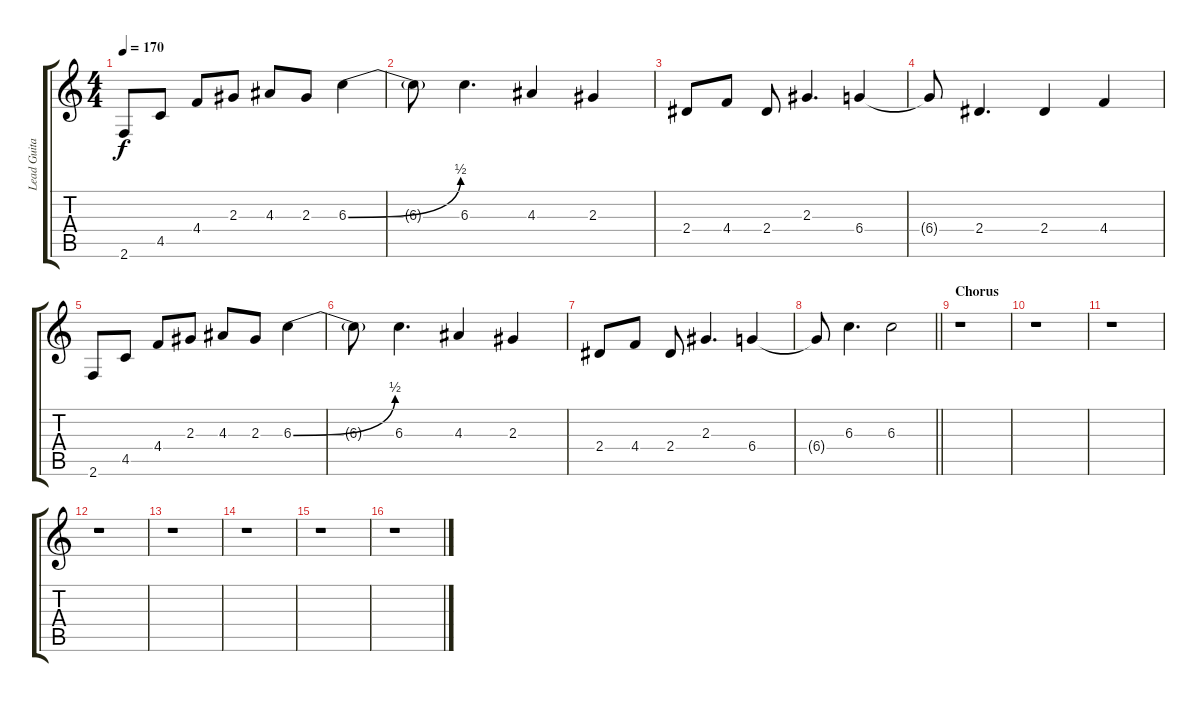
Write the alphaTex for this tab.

\track ("Lead Guitar L" "Lead Guita") {instrument distortionguitar}
\staff {score tabs}
\tuning (Eb4 Bb3 Gb3 Db3 Ab2 Eb2) {hide}
\ts (4 4)
\tempo 170
\clef g2
\ks c
2.6.8{dy f} 4.5.8 4.4.8 2.3.8 4.3.8 2.3.8 6.3{be (bend 0 0 60 2)}.4 |
6.3{t}.8 6.3.4{d} 4.3.4 2.3.4 |
2.4.8 4.4.8 2.4.8 2.3.4{d} 6.4.4 |
6.4{t}.8 2.4.4{d} 2.4.4 4.4.4 |
2.6.8 4.5.8 4.4.8 2.3.8 4.3.8 2.3.8 6.3{be (bend 0 0 60 2)}.4 |
6.3{t}.8 6.3.4{d} 4.3.4 2.3.4 |
2.4.8 4.4.8 2.4.8 2.3.4{d} 6.4.4 |
\barLineRight lightlight
6.4{t}.8 6.3.4{d} 6.3.2 |
\section ("" "Chorus")
r.1 |
r.1 |
r.1 |
r.1 |
r.1 |
r.1 |
r.1 |
r.1
